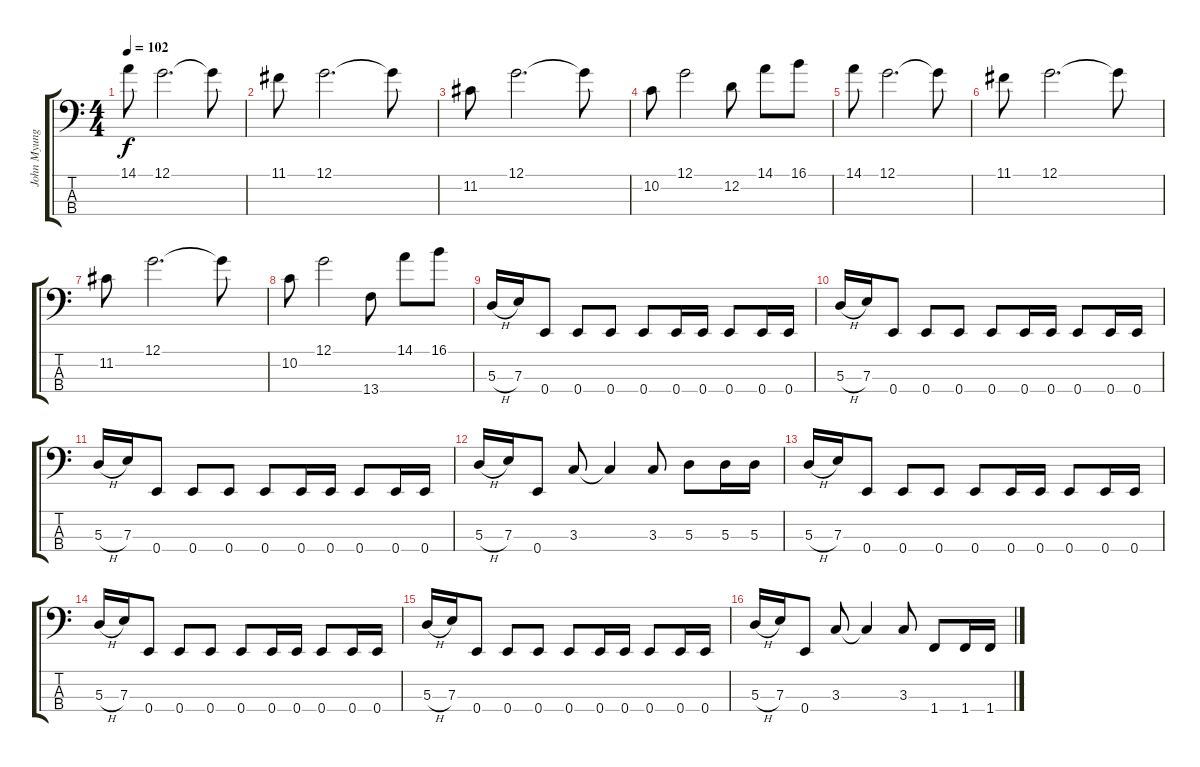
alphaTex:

\track ("John Myung Bass" "John Myung") {instrument electricbassfinger}
\staff {score tabs}
\tuning (G2 D2 A1 E1) {hide}
\ts (4 4)
\tempo 102
\clef f4
\ks c
14.1.8{dy f} 12.1.2{d} 12.1{t}.8 |
11.1.8 12.1.2{d} 12.1{t}.8 |
11.2.8 12.1.2{d} 12.1{t}.8 |
10.2.8 12.1.2 12.2.8 14.1.8 16.1.8 |
14.1.8 12.1.2{d} 12.1{t}.8 |
11.1.8 12.1.2{d} 12.1{t}.8 |
11.2.8 12.1.2{d} 12.1{t}.8 |
10.2.8 12.1.2 13.4.8 14.1.8 16.1.8 |
5.3{h}.16 7.3.16 0.4.8 0.4.8 0.4.8 0.4.8 0.4.16 0.4.16 0.4.8 0.4.16 0.4.16 |
5.3{h}.16 7.3.16 0.4.8 0.4.8 0.4.8 0.4.8 0.4.16 0.4.16 0.4.8 0.4.16 0.4.16 |
5.3{h}.16 7.3.16 0.4.8 0.4.8 0.4.8 0.4.8 0.4.16 0.4.16 0.4.8 0.4.16 0.4.16 |
5.3{h}.16 7.3.16 0.4.8 3.3.8 3.3{t}.4 3.3.8 5.3.8 5.3.16 5.3.16 |
5.3{h}.16 7.3.16 0.4.8 0.4.8 0.4.8 0.4.8 0.4.16 0.4.16 0.4.8 0.4.16 0.4.16 |
5.3{h}.16 7.3.16 0.4.8 0.4.8 0.4.8 0.4.8 0.4.16 0.4.16 0.4.8 0.4.16 0.4.16 |
5.3{h}.16 7.3.16 0.4.8 0.4.8 0.4.8 0.4.8 0.4.16 0.4.16 0.4.8 0.4.16 0.4.16 |
5.3{h}.16 7.3.16 0.4.8 3.3.8 3.3{t}.4 3.3.8 1.4.8 1.4.16 1.4.16
